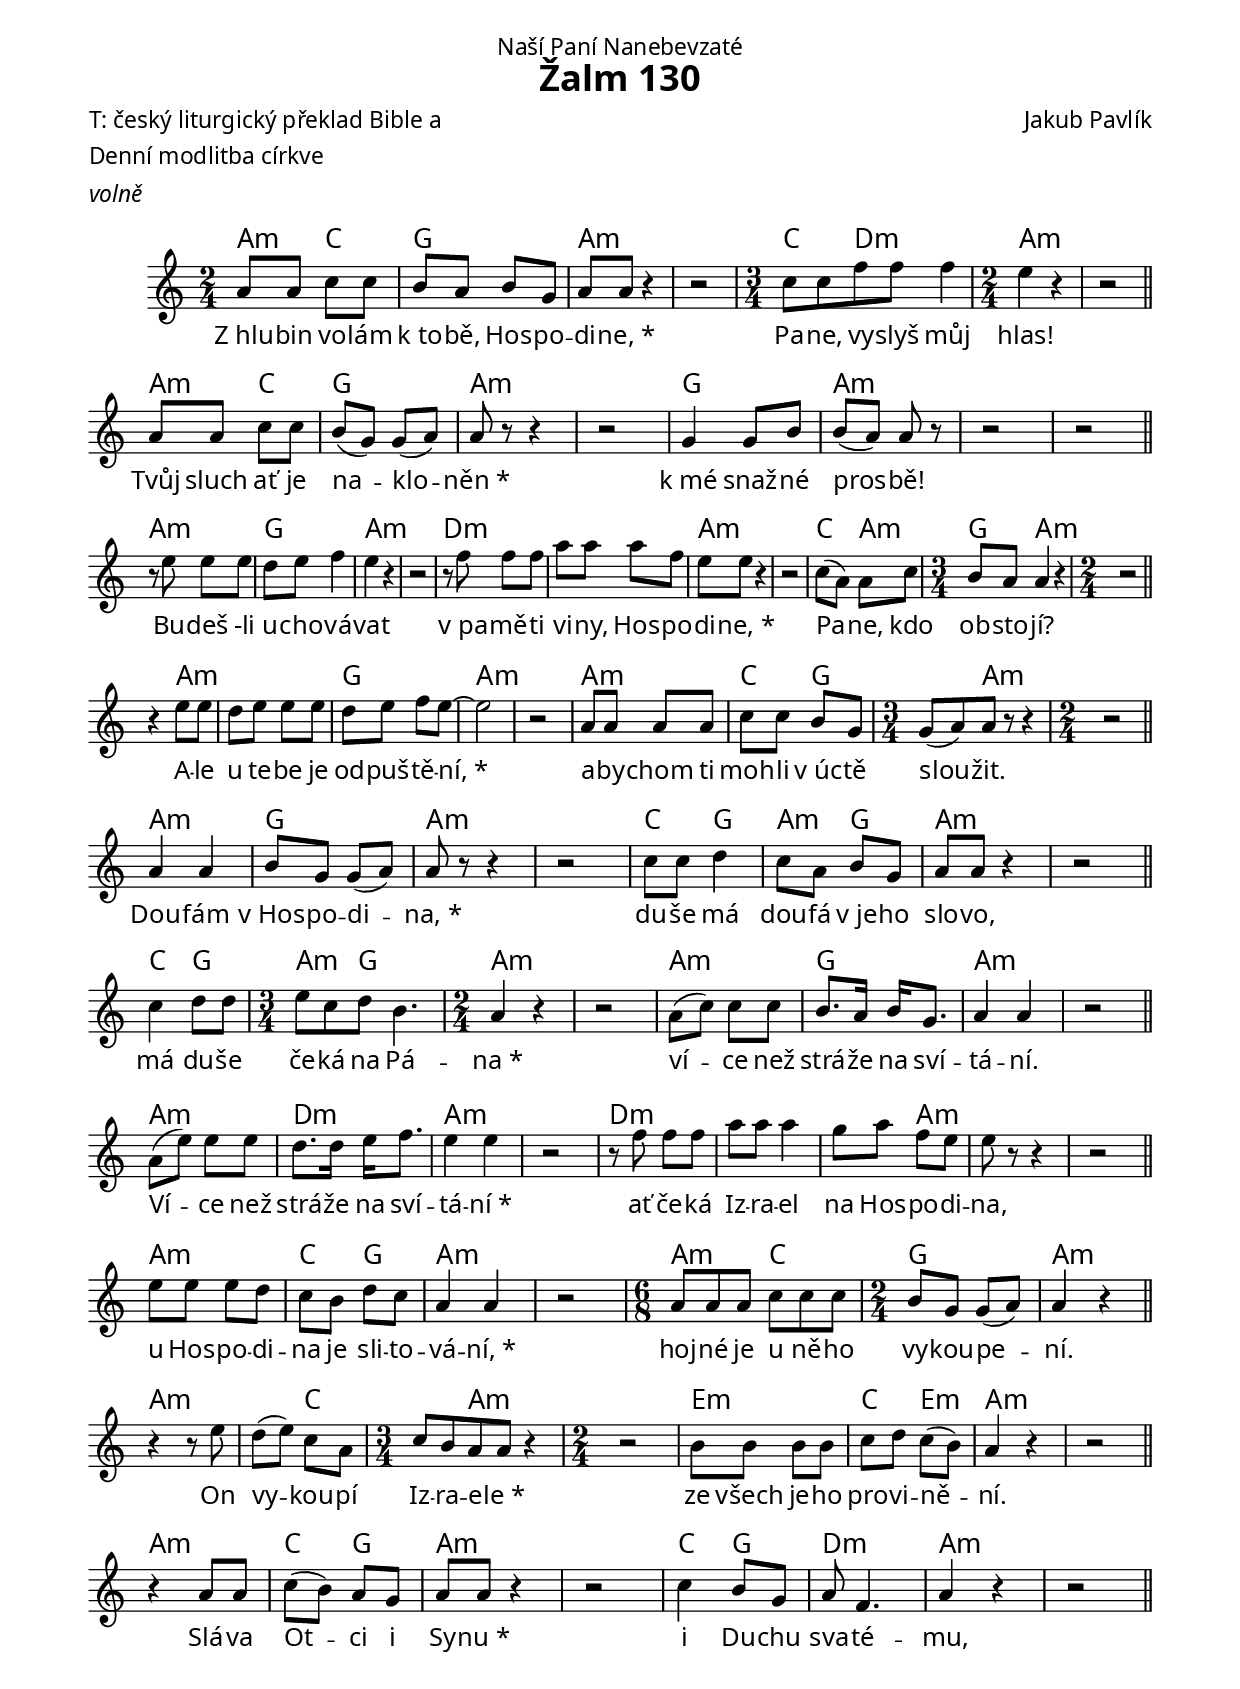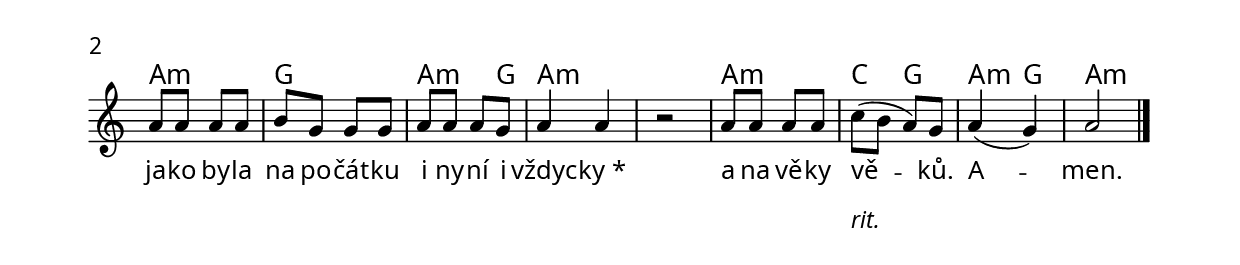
\version "2.18.0"

\include "spolecne/nadpisy.ly"
\include "spolecne/tiraz.ly"
\include "spolecne/layout.ly"

\header {
  title = "Žalm 130"
  composer = "Jakub Pavlík"
  poet = \markup\column{
           \line{"T: český liturgický překlad Bible a"}
           \line{"Denní modlitba církve"}
  }
  dedication = "Naší Paní Nanebevzaté" %\markup\tiny\column{
  %  "Té, kterou jsem nikdy neměl nějak zvlášť rád,"
  %  "přestože jsem chtěl vstoupit do řádu, který se považuje za řád její;"
  %  "které přesto patří řada mých nejkrásnějších melodií;"
  %  "a o slavnosti jejíhož Nanebevzetí jsem tento nápěv napsal."
  %}
}


text = \lyricmode {
  %1
  Z_hlu -- bin vo -- lám k_to -- bě, Hos -- po -- di -- ne,_*
  Pa -- ne, vy -- slyš můj hlas!
  %2
  Tvůj sluch ať je na -- klo -- něn_*
  k_mé snaž -- né pros -- bě!

  %3
  Bu -- deš -li u -- cho -- vá -- vat v_pa -- mě -- ti vi -- ny,
  Hos -- po -- di -- ne,_*
  Pa -- ne, kdo ob -- sto -- jí?
  %4
  A -- le u te -- be je od -- puš -- tě -- ní,_*
  a -- by -- chom ti moh -- li v_úc -- tě slou -- žit.

  %5
  Dou -- fám v_Hos -- po -- di -- na,_*
  du -- še má dou -- fá v_je -- ho slo -- vo,
  %6
  má du -- še če -- ká na Pá -- na_*
  ví -- ce než strá -- že na sví -- tá -- ní.

  %7
  Ví -- ce než strá -- že na sví -- tá -- ní_*
  ať če -- ká Iz -- ra -- el na Hos -- po -- di -- na,
  %8
  % ne -- boť
  u Hos -- po -- di -- na je sli -- to -- vá -- ní,_*
  hoj -- né je u ně -- ho vy -- kou -- pe -- ní.
  %9
  On vy -- kou -- pí Iz -- ra -- e -- le_*
  ze všech je -- ho pro -- vi -- ně -- ní.

  %10
  Slá -- va Ot -- ci i Sy -- nu_*
  i Du -- chu sva -- té -- mu,
  %11
  ja -- ko by -- la na po -- čát -- ku i ny -- ní i vždyc -- ky_*
  a na vě -- ky vě -- ků. A -- men.
}

akordy = \chords {
  %1
  a4:m c g2 a4:m s2.
  c4 d2:m a4:m s2.
  %2
  a4:m c g2 a4:m s4 s2
  g2 a2:m s2 s2

  %3
  a2:m g a1:m d1:m a1:m
  c4 a:m g a:m s2.
  %4
  s4 a2.:m g2 a1:m
  a2:m c4 g2 a4:m s2.

  %5
  a2:m g a1:m
  c4 g a:m g a1:m
  %6
  c4 g a:m g2 a1:m
  a2:m g a1:m

  %7
  a2:m d:m a1:m
  d4*5:m a4:m s1
  %8
  a2:m c4 g4 a1:m
  a4.:m c g2 a2:m
  %9
  a2.:m c2 a1:m
  e2:m c4 e4:m a1:m

  %10
  a2:m c4 g4 a1:m
  c4 g4 d2:m a1:m
  %11
  a2:m g2 a4.:m g8 a1:m
  a2:m c4 g4 a4:m g4 a2:m
}

% puvodne znacky pro polovers a konec verse
po = {}
ve = {}

melodie = \relative c'' {
  \override Score.RehearsalMark.break-align-symbols = #'(staff-bar)
  % chci znacky na konci radku, ne na zacatku noveho
  \override Score.RehearsalMark.break-visibility = #begin-of-line-invisible

  \key a \minor
  \time 2/4

  %1
  a8 a c c | b a b g a a r4 r2 \po
  \time 3/4 c8 c f f f4 \time 2/4 e r r2 \bar "||" \break
  %2
  a,8 a c c | b( g) g( a) a r r4 r2 \po
  g4 g8 b b( a) a r r2 r2 \bar "||" \break

  %3
  r8 e'8 e e | d e f4 | e r r2 | r8 f f f | a a a f | e e r4 r2 \po
  c8( a) a c | \time 3/4 b a a4 r4 \time 2/4 r2 \bar "||" \break % zmena rytmu tu vypada divne, ale proste citim, ze tu jsou potreba tri doby. Proc, tomu uplne nerozumim.
  %4
  r4 e'8 e | d e e e | d e f e~ | e2 r2 \po
  a,8 a a a | c c b g | \time 3/4 g( a) a r r4 | \time 2/4 r2 \bar "||" \break

  %5
  a4 a | b8 g g( a) | a r8 r4 r2 \po
  c8 c d4 | c8 a b g | a a r4 r2 \bar "||" \break
  %6
  c4 d8 d \time 3/4 e c d b4. \time 2/4 a4 r r2 \po
  a8( c) c c b8. a16 b g8. a4 a | r2 \bar "||" \break

  %7
  a8( e') e e | d8. d16 e f8. | e4 e | r2 \po
  r8 f f f a a a4 g8 a f e | e r r4 r2 \bar "||" \break
  % 8
  e8 e e d c b d c a4 a | r2 \po
  \time 6/8 a8 a a c c c \time 2/4 b g g( a) | a4 r \bar "||" \break
  %9
  r4 r8 e'8 | d( e) c a \time 3/4 c b a a r4 \time 2/4 r2 \po
  b8 b b b c d c( b) | a4 r r2 \bar "||" \break

  %10
  r4 a8 a | c( b) a g | a a r4 r2 \po
  c4 b8 g a f4. | a4 r r2 \bar "||" \break
  %11
  a8 a a a | b g g g | a a a g | a4 a r2 \po
  a8 a a a |
  <<
    { c( b a) g | a4( g) | a2 \bar "|." }
    \new Dynamics { s1-"rit." }
  >>
}

\markup\italic{volně}

% zalm
\score {
  <<
    \akordy
    \melodie
    \addlyrics { \text }
  >>
  \header{

  }
}

%{
\pageBreak

\markup\justify{
  Antifony zpívat bez doprovodu nebo jen s velmi lehkým,
  rytmus nezdůrazňujícím doprovodem
  a o něco pomaleji než žalm.
}

\score {
  <<
    \chords { c2 g2 g2 f2 g2 c2}
    \relative c'' {
      c4 b a8 g a g \breathe
      r g g g a a g f e d d r
      c d c4 c \bar "|."
    }
    \addlyrics {
      Chval -- te Hos -- po -- di -- na pro je -- ho svr -- cho -- va -- nou
      ve -- leb -- nost. A -- le -- lu -- ja.
    }
  >>
  \header {
    piece = "neděle 2.t. žaltáře, r.ch., 3. ant."
  }
}
%}
